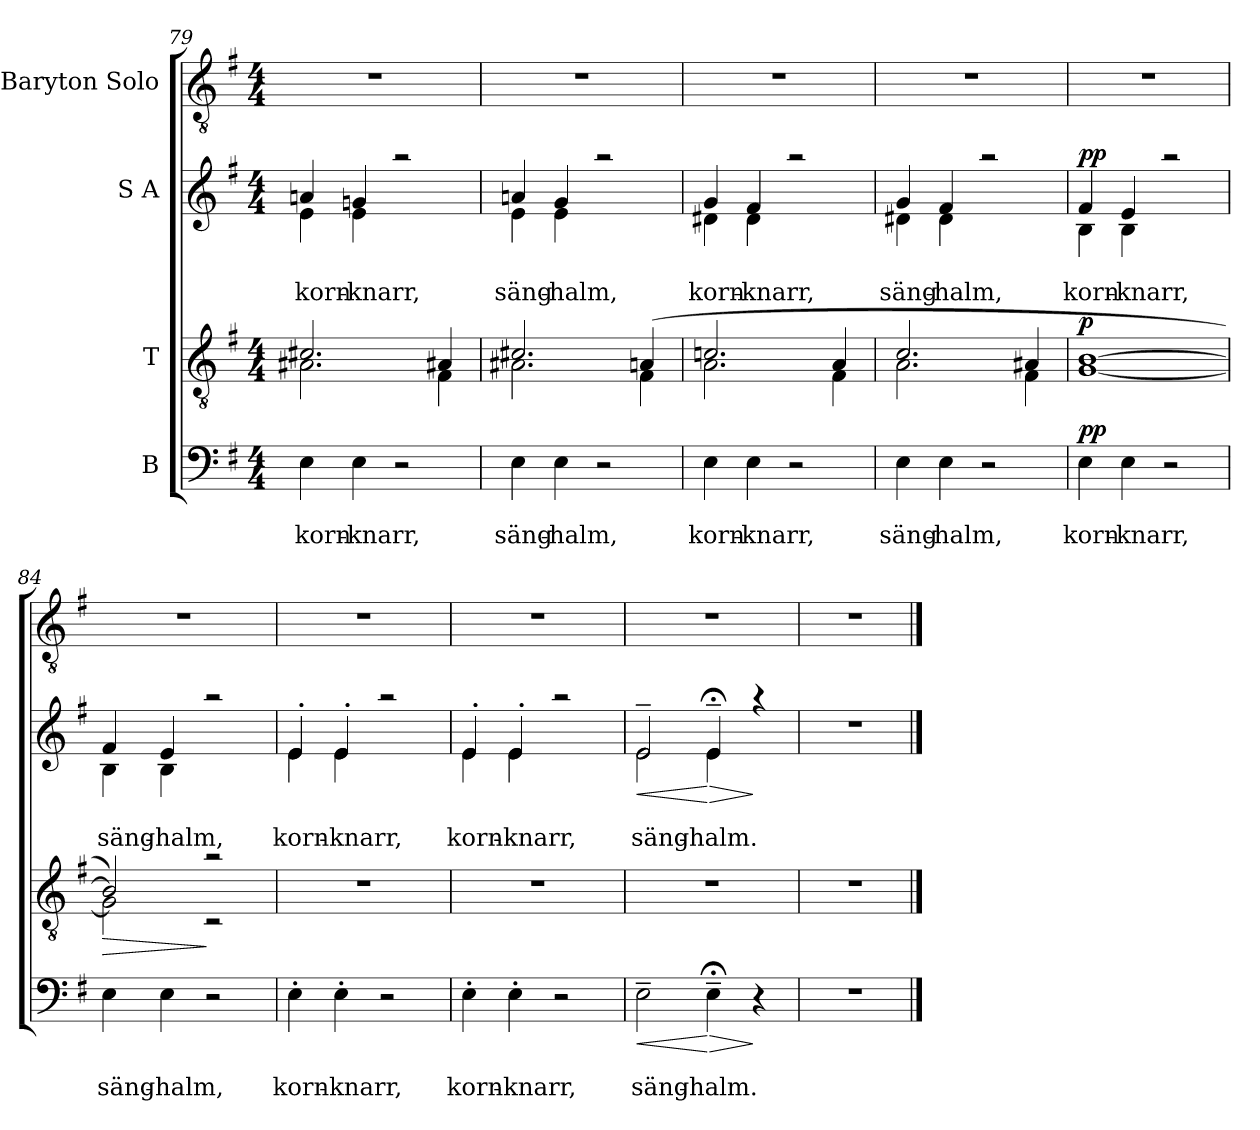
**kern	**text	**text	**dynam	**kern	**dynam	**kern	**text	**text	**dynam	**kern
*part4	*part4	*part4	*part4	*part3	*part3	*part2	*part2	*part2	*part2	*part1
*staff4	*staff4	*staff4	*staff4	*staff3	*staff3	*staff2	*staff2	*staff2	*staff2	*staff1
*I"B	*	*	*	*I"T	*	*I"S A	*	*	*	*I"Baryton Solo
*clefF4	*	*	*	*clefGv2	*	*clefG2	*	*	*	*clefGv2
*k[f#]	*	*	*	*k[f#]	*	*k[f#]	*	*	*	*k[f#]
*G:	*	*	*	*G:	*	*G:	*	*	*	*G:
*M4/4	*	*	*	*M4/4	*	*M4/4	*	*	*	*M4/4
=79	=79	=79	=79	=79	=79	=79	=79	=79	=79	=79
!	!	!LO:LY:b	!	!	!	!	!	!LO:LY:b	!	!
*	*	*	*	*^	*	*^	*	*	*	*
4E\	.	korn-	.	2.c#X/	2.A#X\	.	4ani/	4e\	.	korn-	.	1r
!	!	!LO:LY:b	!	!	!	!	!	!	!	!LO:LY:b	!	!
4E\	.	-knarr,	.	.	.	.	4gni/	4e\	.	-knarr,	.	.
2r	.	.	.	.	.	.	2raa	2ryy	.	.	.	.
.	.	.	.	4A#X/	4F#\	.	.	.	.	.	.	.
=80	=80	=80	=80	=80	=80	=80	=80	=80	=80	=80	=80	=80
!	!	!LO:LY:b	!	!	!	!	!	!	!	!LO:LY:b	!	!
4E\	.	säng-	.	2.c#X/	2.A#X\	.	4ani/	4e\	.	säng-	.	1r
!	!	!LO:LY:b	!	!	!	!	!	!	!	!LO:LY:b	!	!
4E\	.	-halm,	.	.	.	.	4g/	4e\	.	-halm,	.	.
2r	.	.	.	.	.	.	2raa	2ryy	.	.	.	.
.	.	.	.	(>4Ani/	4F#\	.	.	.	.	.	.	.
=81	=81	=81	=81	=81	=81	=81	=81	=81	=81	=81	=81	=81
!	!	!LO:LY:b	!	!	!	!	!	!	!	!LO:LY:b	!	!
4E\	.	korn-	.	2.cni/	2.A\	.	4g/	4d#X\	.	korn-	.	1r
!	!	!LO:LY:b	!	!	!	!	!	!	!	!LO:LY:b	!	!
4E\	.	-knarr,	.	.	.	.	4f#/	4d#\	.	-knarr,	.	.
2r	.	.	.	.	.	.	2raa	2ryy	.	.	.	.
.	.	.	.	4A/	4F#\	.	.	.	.	.	.	.
!!LO:LB:g=z
=82	=82	=82	=82	=82	=82	=82	=82	=82	=82	=82	=82	=82
!	!	!LO:LY:b	!	!	!	!	!	!	!	!LO:LY:b	!	!
4E\	.	säng-	.	2.c/	2.A\	.	4g/	4d#X\	.	säng-	.	1r
!	!	!LO:LY:b	!	!	!	!	!	!	!	!LO:LY:b	!	!
4E\	.	-halm,	.	.	.	.	4f#/	4d#\	.	-halm,	.	.
2r	.	.	.	.	.	.	2raa	2ryy	.	.	.	.
.	.	.	.	4A#X/	4F#\	.	.	.	.	.	.	.
=83	=83	=83	=83	=83	=83	=83	=83	=83	=83	=83	=83	=83
!	!	!LO:LY:b	!LO:DY:a	!	!	!LO:DY:a	!	!	!	!LO:LY:b	!LO:DY:a	!
4E\	.	korn-	pp	[>1B	[<1G	p	4f#/	4B\	.	korn-	pp	1r
!	!	!LO:LY:b	!	!	!	!	!	!	!	!LO:LY:b	!	!
4E\	.	-knarr,	.	.	.	.	4e/	4B\	.	-knarr,	.	.
2r	.	.	.	.	.	.	2raa	2ryy	.	.	.	.
=84	=84	=84	=84	=84	=84	=84	=84	=84	=84	=84	=84	=84
!	!	!LO:LY:b	!	!	!	!LO:HP:b	!	!	!	!LO:LY:b	!	!
4E\	.	säng-	.	2B/])	2G\]	>	4f#/	4B\	.	säng-	.	1r
!	!	!LO:LY:b	!	!	!	!	!	!	!	!LO:LY:b	!	!
4E\	.	-halm,	.	.	.	.	4e/	4B\	.	-halm,	.	.
2r	.	.	.	2ra	2rC	]	2raa	2ryy	.	.	.	.
=85	=85	=85	=85	=85	=85	=85	=85	=85	=85	=85	=85	=85
!	!	!LO:LY:b	!	!	!	!	!	!	!	!LO:LY:b	!	!
*	*	*	*	*v	*v	*	*	*	*	*	*	*
4E'>\	.	korn-	.	1r	.	4e'>/	4e\	.	korn-	.	1r
!	!	!LO:LY:b	!	!	!	!	!	!	!LO:LY:b	!	!
4E'>\	.	-knarr,	.	.	.	4e'>/	4e\	.	-knarr,	.	.
2r	.	.	.	.	.	2raa	2ryy	.	.	.	.
=86	=86	=86	=86	=86	=86	=86	=86	=86	=86	=86	=86
!	!	!LO:LY:b	!	!	!	!	!	!	!LO:LY:b	!	!
4E'>\	.	korn-	.	1r	.	4e'>/	4e\	.	korn-	.	1r
!	!	!LO:LY:b	!	!	!	!	!	!	!LO:LY:b	!	!
4E'>\	.	-knarr,	.	.	.	4e'>/	4e\	.	-knarr,	.	.
2r	.	.	.	.	.	2raa	2ryy	.	.	.	.
=87	=87	=87	=87	=87	=87	=87	=87	=87	=87	=87	=87
!	!	!LO:LY:b	!LO:HP:b	!	!	!	!	!	!LO:LY:b	!LO:HP:b	!
2E~>\	.	säng-	<	1r	.	2e~>/	2e\	.	säng-	<	1r
!	!	!LO:LY:b	!LO:HP:n=1:b	!	!	!	!	!	!LO:LY:b	!LO:HP:n=1:b	!
4E;<;<~>\	.	-halm.	[ >	.	.	4e;<;<~>/	4e\	.	-halm.	[ >	.
4r	.	.	]	.	.	4raa	4ryy	.	.	]	.
*	*	*	*	*	*	*v	*v	*	*	*	*
=88	=88	=88	=88	=88	=88	=88	=88	=88	=88	=88
1r	.	.	.	1r	.	1r	.	.	.	1r
==	==	==	==	==	==	==	==	==	==	==
*-	*-	*-	*-	*-	*-	*-	*-	*-	*-	*-
